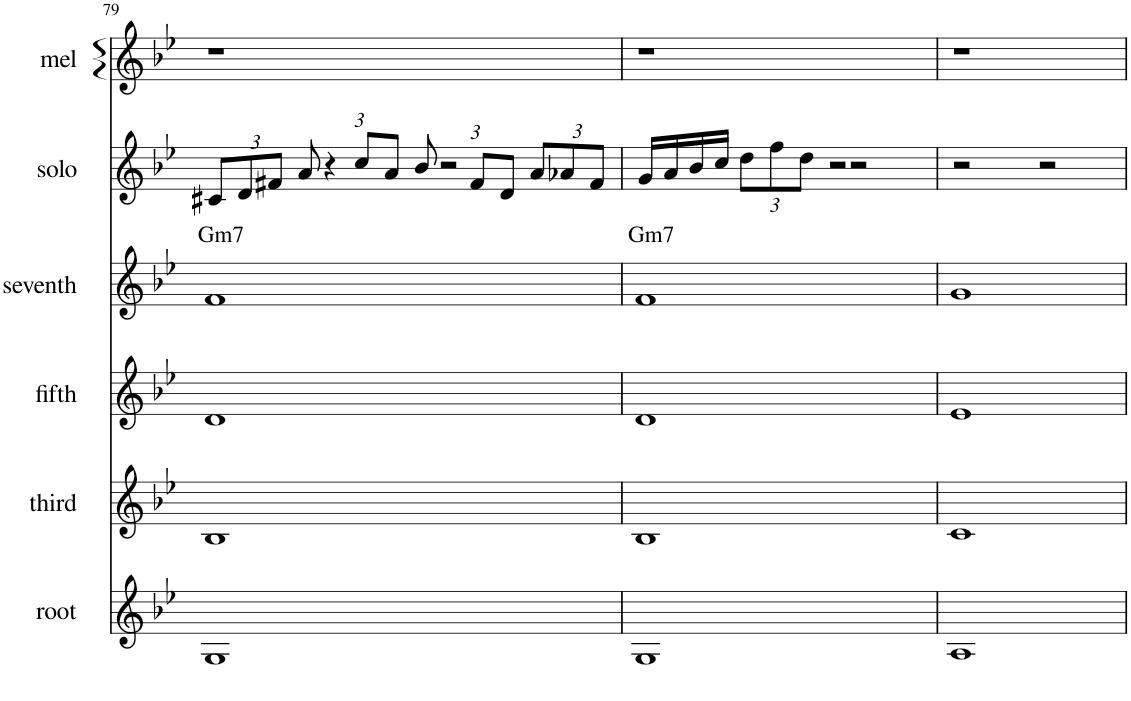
**kern	**kern	**kern	**kern	**kern	**text	**kern
*part6	*part5	*part4	*part3	*part2	*part2	*part1
*staff6	*staff5	*staff4	*staff3	*staff2	*staff2	*staff1
*I"root	*I"third	*I"fifth	*I"seventh	*I"solo	*	*I"mel
*I'root	*I'third	*I'fifth	*I'seventh	*I'solo	*	*I'mel
!!LO:PB:g=z
*clefG2	*clefG2	*clefG2	*clefG2	*clefG2	*	*clefG2
*k[b-e-]	*k[b-e-]	*k[b-e-]	*k[b-e-]	*k[b-e-]	*	*k[b-e-]
*M4/4	*M4/4	*M4/4	*M4/4	*M4/4	*	*M4/4
*	*	*	*	*Xbrackettup	*	*
=79	=79	=79	=79	=79	=79	=79
!	!	!	!	!	!LO:LY:b	!
1G	1B-	1d	1f	12c#X/L	Gm7	1r
.	.	.	.	12d/	.	.
.	.	.	.	12f#X/J	.	.
.	.	.	.	12a/	.	.
.	.	.	.	4r	.	.
.	.	.	.	12cc/L	.	.
.	.	.	.	12a/J	.	.
.	.	.	.	12b-/	.	.
.	.	.	.	2r	.	.
2.ryy	2.ryy	2.ryy	2.ryy	.	.	2.ryy
.	.	.	.	12f#/L	.	.
.	.	.	.	12d/J	.	.
.	.	.	.	12a/L	.	.
.	.	.	.	12a-X/	.	.
.	.	.	.	12f#/J	.	.
=80	=80	=80	=80	=80	=80	=80
!	!	!	!	!	!LO:LY:b	!
1G	1B-	1d	1f	16g/LL	Gm7	1r
.	.	.	.	16a/	.	.
.	.	.	.	16b-/	.	.
.	.	.	.	16cc/JJ	.	.
.	.	.	.	12dd\L	.	.
.	.	.	.	12ff\	.	.
.	.	.	.	12dd\J	.	.
.	.	.	.	2r	.	.
2ryy	2ryy	2ryy	2ryy	2r	.	2ryy
=81	=81	=81	=81	=81	=81	=81
1A	1c	1e-	1g	2r	.	1r
.	.	.	.	2r	.	.
=	=	=	=	=	=	=
*-	*-	*-	*-	*-	*-	*-
